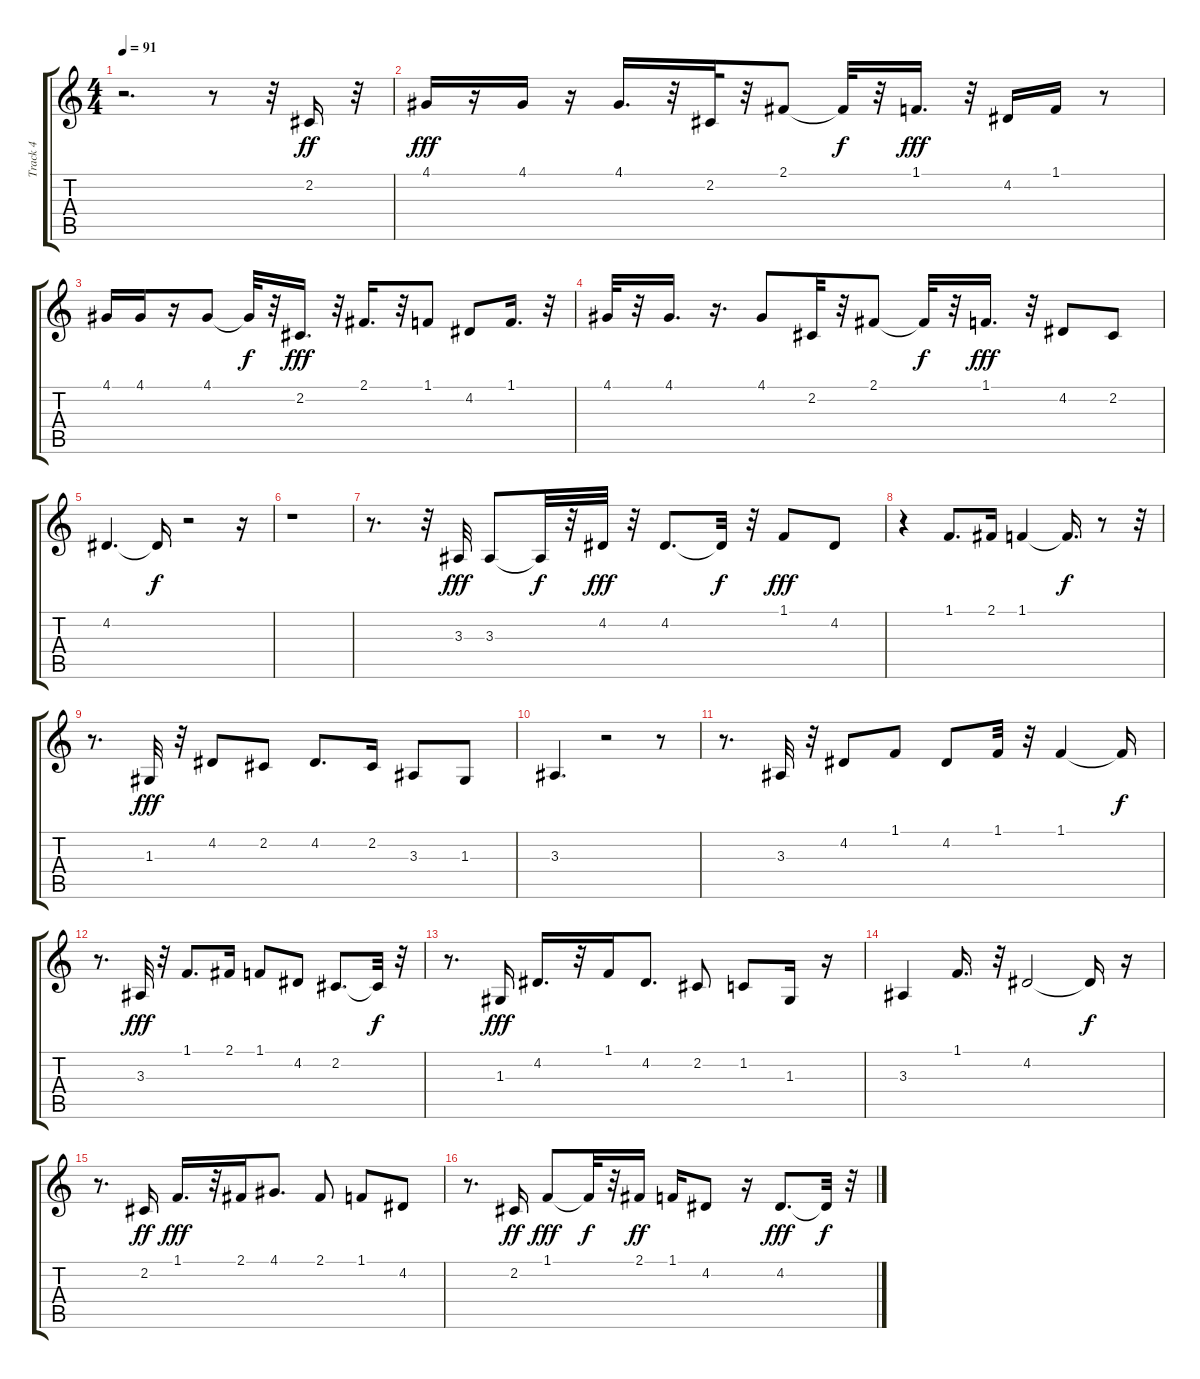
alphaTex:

\track ("Track 4" "Track 4") {instrument acousticgrandpiano}
\staff {score tabs}
\tuning (E4 B3 G3 D3 A2 E2) {hide}
\ts (4 4)
\tempo 91
\clef g2
\ks c
r.2{d dy f} r.8 r.32 2.2.16{dy ff} r.32 |
4.1.16{dy fff} r.16 4.1.16 r.16 4.1.16{d} r.32 2.2.32 r.32 2.1.8 2.1{t}.32{dy f} r.32 1.1.16{d dy fff} r.32 4.2.16 1.1.16 r.8 |
4.1.16 4.1.16 r.16 4.1.8 4.1{t}.32{dy f} r.32 2.2.16{d dy fff} r.32 2.1.16{d} r.32 1.1.8 4.2.8 1.1.16{d} r.32 |
4.1.32 r.32 4.1.16{d} r.16{d} 4.1.8 2.2.32 r.32 2.1.8 2.1{t}.32{dy f} r.32 1.1.16{d dy fff} r.32 4.2.8 2.2.8 |
4.2.4{d} 4.2{t}.16{dy f} r.2 r.16 |
r.1 |
r.8{d} r.32 3.3.32{dy fff} 3.3.8 3.3{t}.32{dy f} r.32 4.2.32{dy fff} r.32 4.2.8{d} 4.2{t}.32{dy f} r.32 1.1.8{dy fff} 4.2.8 |
r.4 1.1.8{d} 2.1.16 1.1.4 1.1{t}.16{d dy f} r.8 r.32 |
r.8{d} 1.3.32{dy fff} r.32 4.2.8 2.2.8 4.2.8{d} 2.2.16 3.3.8 1.3.8 |
3.3.4{d} r.2 r.8 |
r.8{d} 3.3.32 r.32 4.2.8 1.1.8 4.2.8 1.1.32 r.32 1.1.4 1.1{t}.16{dy f} |
r.8{d} 3.3.32{dy fff} r.32 1.1.8{d} 2.1.16 1.1.8 4.2.8 2.2.8{d} 2.2{t}.32{dy f} r.32 |
r.8{d} 1.3.16{dy fff} 4.2.16{d} r.32 1.1.16 4.2.8{d} 2.2.8 1.2.8 1.3.16 r.16 |
3.3.4 1.1.16{d} r.32 4.2.2 4.2{t}.16{dy f} r.16 |
r.8{d} 2.2.16{dy ff} 1.1.16{d dy fff} r.32 2.1.16 4.1.8{d} 2.1.8 1.1.8 4.2.8 |
r.8{d} 2.2.16{dy ff} 1.1.8{dy fff} 1.1{t}.32{dy f} r.32 2.1.16{dy ff} 1.1.16 4.2.8 r.16 4.2.8{d dy fff} 4.2{t}.32{dy f} r.32
